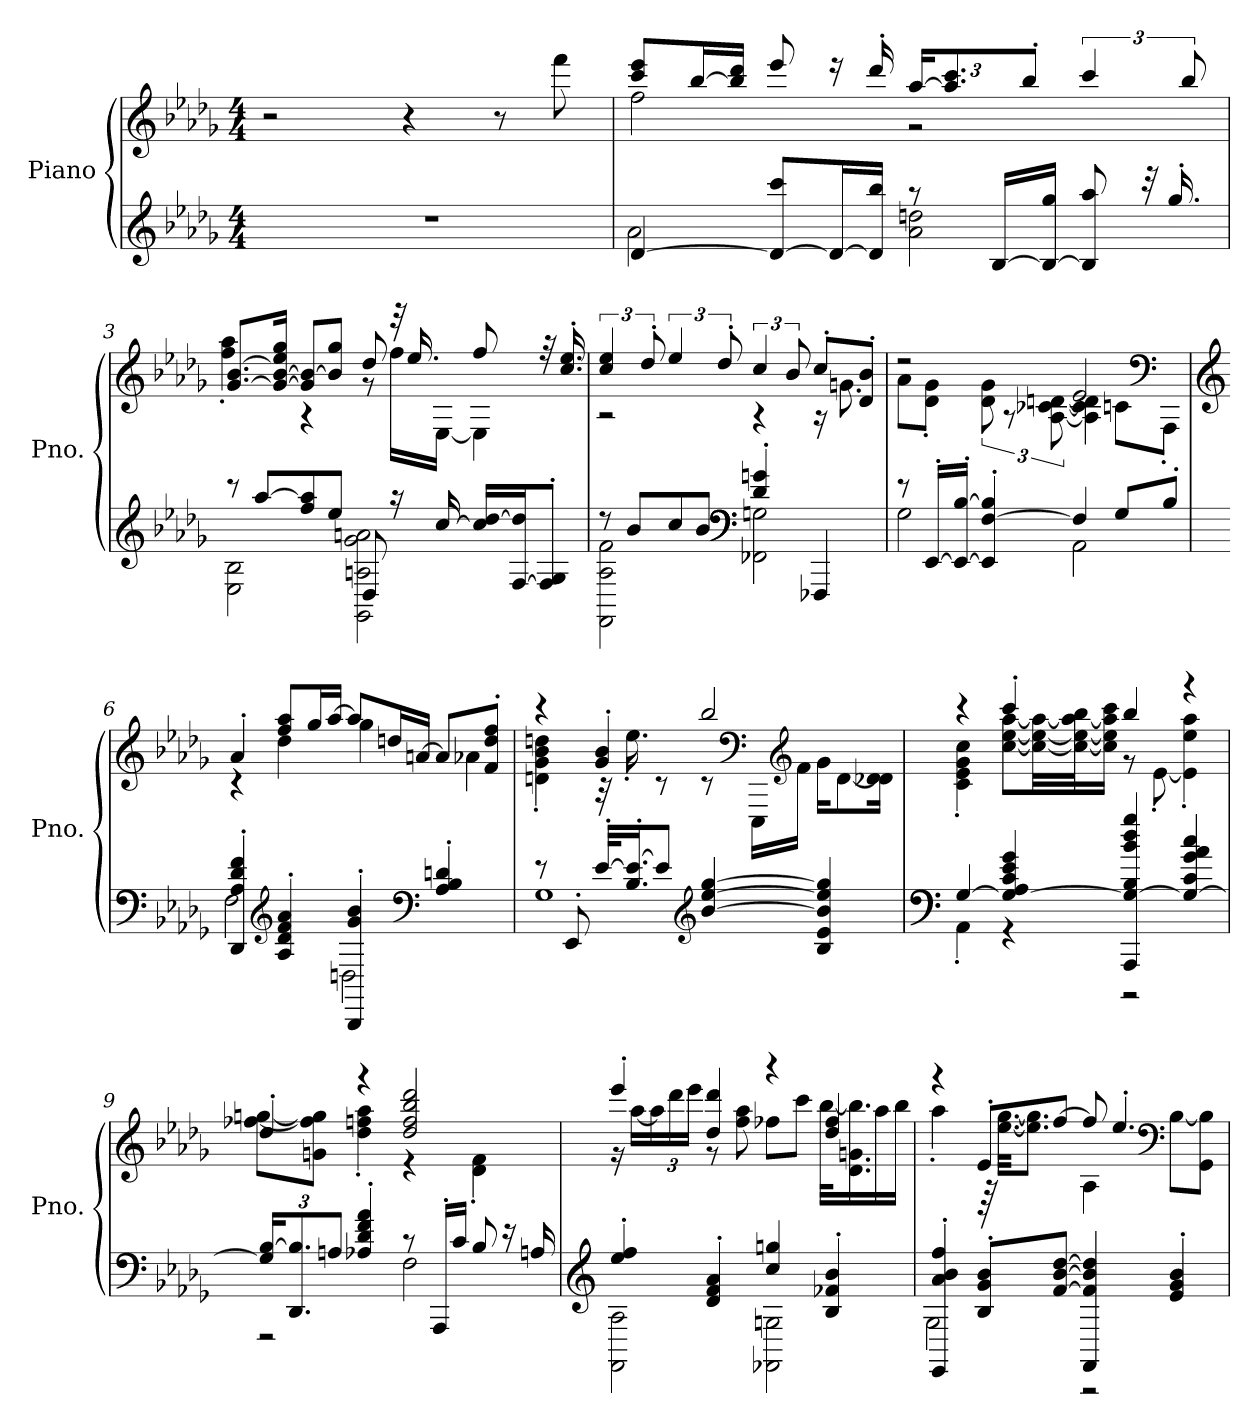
**kern	**kern
*part1	*part1
*staff2	*staff1
*I"Piano	*
*I'Pno.	*
*clefG2	*clefG2
*k[b-e-a-d-g-]	*k[b-e-a-d-g-]
*M4/4	*M4/4
*MM131	*MM131
=1	=1
1r	2r
.	4r
.	8r
.	8fff\
=2	=2
*^	*^
[4d-/	2a-\	8ccc/ 8eee-/L	2ff\
.	.	[16bb-/L	.
.	.	16bb-/] 16ddd-/JJ	.
8d-/_ 8ccc/L	.	8eee-/	.
16d-/L_	.	16r	.
16d-/] 16bb-/JJ	.	16ddd-'/	.
*	*	*Xbrackettup	*
8r	2a-\ 2ddn\	[24aa-/KL	2r
.	.	12.aa-/] 12.ccc/	.
[16B-/LL	.	.	.
.	.	12bb-'/J	.
16B-/_ 16gg-/JJ	.	.	.
*	*	*brackettup	*
8B-/] 8aa-/	.	6ccc/	.
32r	.	.	.
16.gg-'/	.	.	.
.	.	12bb-/	.
!!LO:LB:g=z	!!
=3	=3	=3	=3
8r	2E-\ 2B-\	[8.g-/ [8.b-/L	4ff\' 4aa-\'
[8aa-/L	.	.	.
.	.	16g-/_ 16b-/_ 16ee-/ 16gg-/Jk	.
8ff/ 8aa-/]	.	8g-/] 8b-/_L	4r
8ee-/J	.	8b-/] 8gg-/J	.
8D-/	2GG-\ 2An\ 2g-\ 2an\	8dd-/	8r
16r	.	32r	16ff\LL
.	.	16.ee-/	.
[16cc/	.	.	[16E-\JJ
16cc/] [16dd-/LL	.	8ff/	4E-\]
[16F/ 16dd-/]J	.	.	.
8F/]' 8G-/'J	.	32r	.
.	.	16.cc/' 16.ee-/'	.
=4	=4	=4	=4
8r	2FF\ 2A-\ 2f\	6cc/ 6ee-/	2r
8b-/L	.	.	.
.	.	12dd-'/	.
8cc/	.	6ee-/	.
8b-/J	.	.	.
.	.	12dd-'/	.
*clefF4	*	*	*
4d-/' 4gn/'	2FF-X\ 2Gn\	6cc/	4r
.	.	12b-/	.
4FFF-X/	.	8cc'/L	16r
.	.	.	8.gn\
.	.	8d-/' 8b-/'J	.
!!LO:LB:g=z	!!
=5	=5	=5	=5
8r	2G-\	2r	8a-\L
[16EE-'/LL	.	.	8d-\' 8g-\'J
16EE-/_' [16B-/'JJ	.	.	.
4EE-/]' [4F/' 4B-/]'	.	.	12d-\ 12g-\
.	.	.	12r
.	.	.	[12A-\ [12c-X\ [12dn\
4F/]	2AA-\	2e-/	4A-\] 4c-\] 4d\]
8G-/L	.	.	8cn\L
*	*	*clefF4	*
8B-'/J	.	.	8AAA-'\J
=6	=6	=6	=6
*	*	*clefG2	*
4DD-/' 4A-/' 4d-/' 4f/'	2F\	4a-'/	4r
*clefG2	*	*	*
4A-/' 4d-/' 4f/' 4a-/'	.	8ff/ 8aa-/L	4dd-\
.	.	16gg-/L	.
.	.	[16aa-/JJ	.
4BBB-/' 4g-/' 4b-/'	2Dn\	8aa-/L]	4gg-\
.	.	16ddn/L	.
.	.	[16an/JJ	.
*clefF4	*	*	*
4A-/' 4B-/' 4dn/'	.	8a/L]	4a-X\
.	.	8f/' 8dd/' 8ff/'J	.
!!LO:LB:g=z	!!
=7	=7	=7	=7
8r	1G-	4r	4dn\' 4g-\' 4b-\' 4ddn\'
8EE-'/	.	.	.
[32e-'/KLL	.	4g-/' 4b-/'	32r
16.B-/' 16.e-/_'J	.	.	16.ee-'\
8e-/J]	.	.	8r
*clefG2	*	*	*
[4b-/ [4ee-/ [4gg-/	.	2bb-/	8r
*	*	*clefF4	*
.	.	.	16EEE-\LL
*	*	*clefG2	*
.	.	.	16f\JJ
4B-/ 4e-/ 4b-/] 4ee-/] 4gg-/]	.	.	16g-\KL
.	.	.	[8d\
.	.	.	16d-X\ 16d\]Jk
=8	=8	=8	=8
*clefF4	*	*	*
[4G-/	4AA-'\	4r	4c\' 4e-\' 4g-\' 4cc\'
4G-/_ 4A-/ 4c/ 4e-/ 4g-/	4r	4ccc'/	[8cc\ [8ee-\ [8aa-\L
.	.	.	32cc\_ 32ee-\_ 32aa-\_LL
.	.	.	32cc\_ 32ee-\_ 32aa-\_ 32bb-\J
.	.	.	16cc\] 16ee-\] 16aa-\] 16ccc\JJ
4AAA-/ 4G-/_ 4B-/ 4b-/ 4dd-/ 4gg-/	2r	4bb-/	8r
.	.	.	[8e-'\
4G-/_ 4c/ 4g-/ 4a-/ 4cc/	.	4r	4e-\]' 4ee-\' 4aa-\'
!!LO:LB:g=z	!!
=9	=9	=9	=9
*Xbrackettup	*	*	*
24G-/] [24B-/KL	2r	4dd-'/	[8ff-X\ [8ggn\L
12.DD-/ 12.B-/]	.	.	.
.	.	.	8gn\ 8ff-\] 8gg\]J
12An/J	.	.	.
4A-X/' 4d-/' 4f/' 4a-/'	.	4r	4dd-\' 4ffn\' 4aa-\'
8r	2F\	2dd-/ 2ff/ 2bb-/ 2ddd-/	4r
16AAA-'/LL	.	.	.
16c/JJ	.	.	.
8B-/	.	.	4d-\' 4f\'
16r	.	.	.
16An/	.	.	.
=10	=10	=10	=10
*clefG2	*	*	*
4ee-/' 4ff/'	2FF\ 2A-\	4eee-'/	16r
.	.	.	[16aa-\LL
*	*	*	*Xbrackettup
.	.	.	24aa-\]
.	.	.	24ddd-\
.	.	.	24eee-\JJ
4d-/' 4f/' 4a-/'	.	4dd-/ 4ddd-/	8r
.	.	.	8ff\ 8aa-\
4cc/ 4ggn/	2FF-X\ 2Gn\	4r	8ff-X\L
.	.	.	8ccc\J
4B-/' 4f-X/' 4b-/'	.	4dd-/ 4ff-/	[32bb-\KLL
.	.	.	16.d-\ 16.gn\ 16.bb-\]
.	.	.	16aa-\
.	.	.	16bb-\JJ
!!LO:PB:g=z	!!
=11	=11	=11	=11
4EE-/' 4a-/' 4b-/' 4ff/'	2G-\	4r	4aa-'\
8B-/' 8g-/' 8b-/'L	.	8e-'/L	64r
.	.	.	[32.ee-\ [32.gg-\KKL
.	.	.	8.ee-\] 8.gg-\]J
[8f/ [8b-/ [8dd-/J	.	[8ff/J	.
4FF/ 4f/] 4b-/] 4dd-/]	2r	8ff/]	4A-\
.	.	4.ee-'/	.
*	*	*clefF4	*
4e-/' 4g-/' 4b-/'	.	.	[8B-\L
.	.	.	8GG-\ 8B-\]J
*v	*v	*	*
*	*v	*v
=	=
*-	*-
